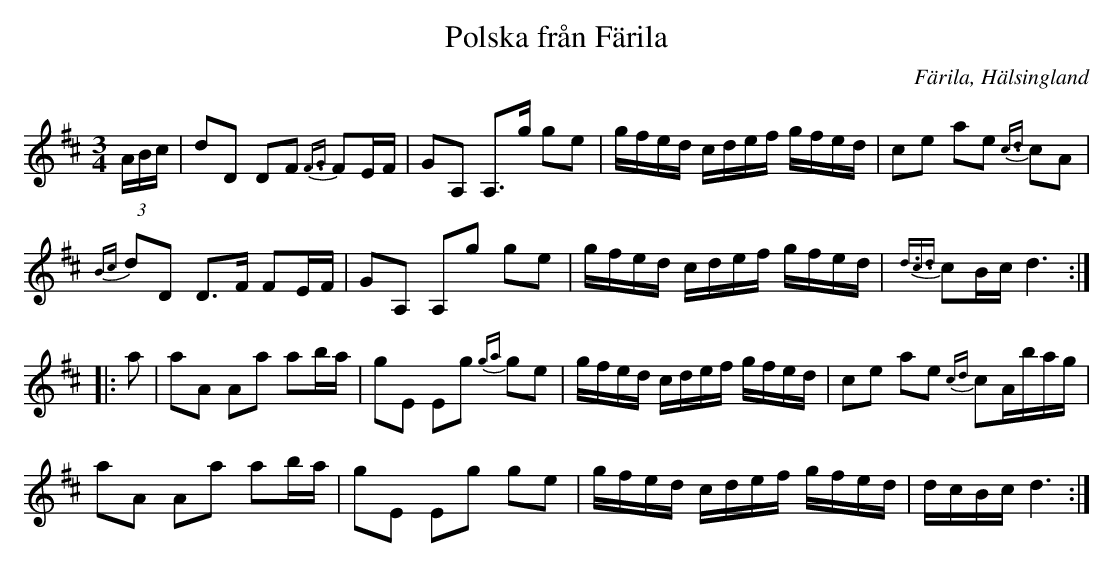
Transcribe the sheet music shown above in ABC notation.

X:1
T:Polska från Färila
O:Färila, Hälsingland
M:3/4
L:1/16
U:t=turn
K:D
(3ABc | d2D2 D2F2 {F3/2G}F2EF | G2A,2 A,2>g2 g2e2 | gfed cdef gfed | c2e2 a2e2 {c3/2d}c2A2 |
{Bc}d2D2 D2>F2 F2EF | G2A,2 A,2g2 g2e2 | gfed cdef gfed | {d3/2c3/2d}c2Bc d6 ::
a2 | a2A2 A2a2 a2ba | g2E2 E2g2 {ga}g2e2 | gfed cdef gfed | c2e2 a2e2 {cd}c2A5/6b3/6a2/6g2/6 |
a2A2 A2a2 a2ba | g2E2 E2g2 g2e2 | gfed cdef gfed | dcBc d6 :|
